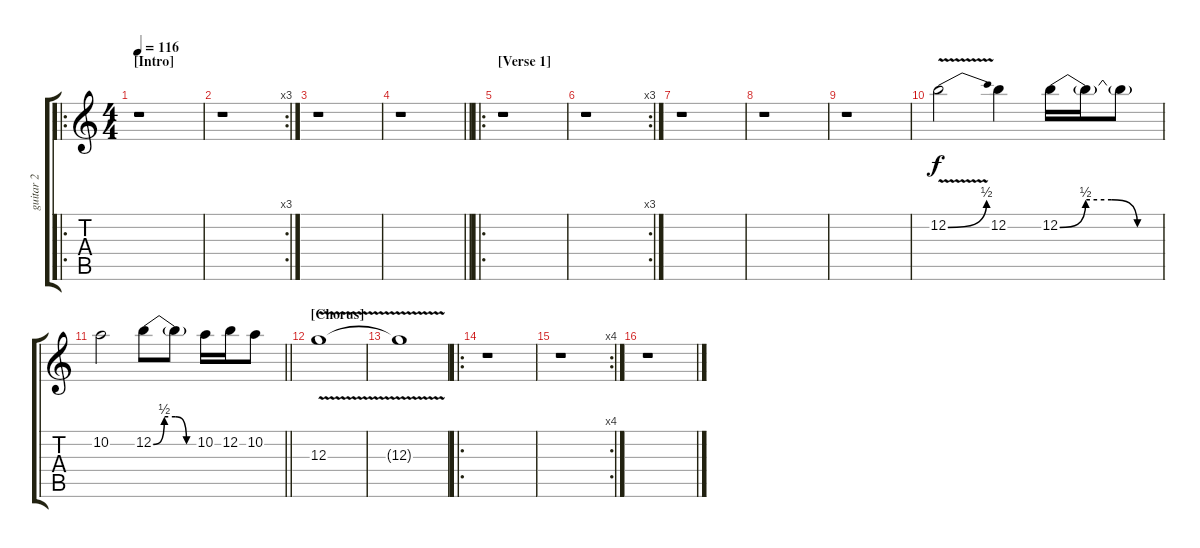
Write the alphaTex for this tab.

\track ("guitar 2" "guitar 2") {instrument distortionguitar}
\staff {score tabs}
\tuning (E4 B3 G3 D3 A2 E2) {hide}
\ro
\ts (4 4)
\section ("" "[Intro]")
\tempo 116
\clef g2
\ks c
r.1{dy f instrument distortionguitar} |
\rc 3
r.1 |
r.1 |
\barLineRight lightlight
r.1 |
\ro
\section ("" "[Verse 1]")
r.1 |
\rc 3
r.1 |
r.1 |
r.1 |
r.1 |
12.2{be (bend 0 0 60 2) v}.2 12.2.4 12.2{be (custom 0 0 15 2 30 2 45 0 60 0)}.16 12.2{t}.16 12.2{t}.8 |
\barLineRight lightlight
10.2.2 12.2{be (custom 0 0 15 2 30 2 45 0 60 0)}.8 12.2{t}.8 10.2.16 12.2.16 10.2.8 |
\section ("" "[Chorus]")
12.3{v}.1 |
12.3{t}.1 |
\ro
r.1 |
\rc 4
r.1 |
r.1
